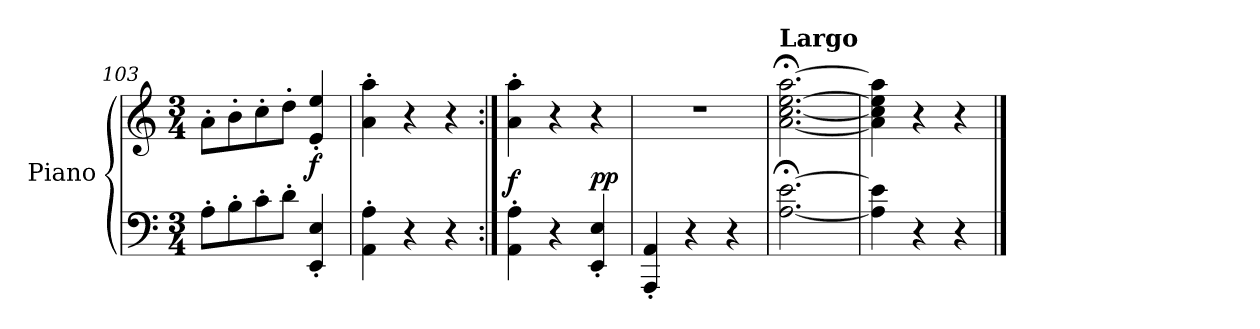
**kern	**kern	**dynam
*part1	*part1	*part1
*staff2	*staff1	*staff1/2
*I"Piano	*	*
*I'Pno	*	*
*clefF4	*clefG2	*
*k[]	*k[]	*
*M3/4	*M3/4	*
=103	=103	=103
8A'\L	8a'\L	.
8B'\	8b'\	.
8c'\	8cc'\	.
8d'\J	8dd'\J	.
!	!	!LO:DY:b
4EE/' 4E/'	4e/' 4ee/'	f
=104	=104	=104
4AA\' 4A\'	4a\' 4aa\'	.
4r	4r	.
4r	4r	.
=105:|!	=105:|!	=105:|!
!	!	!LO:DY:a=2
4AA\' 4A\'	4a\' 4aa\'	f
4r	4r	.
!	!	!LO:DY:a=2
4EE/' 4E/'	4r	pp
=106	=106	=106
4AAA/' 4AA/'	2.r	.
4r	.	.
4r	.	.
=107	=107	=107
!	!LO:TX:a:B:t=Largo	!
[2.A\;< [2.e\;<	[2.a\;< [2.cc\;< [2.ee\;< [2.aa\;<	.
=108	=108	=108
4A\] 4e\]	4a\] 4cc\] 4ee\] 4aa\]	.
4r	4r	.
4r	4r	.
==	==	==
*-	*-	*-
